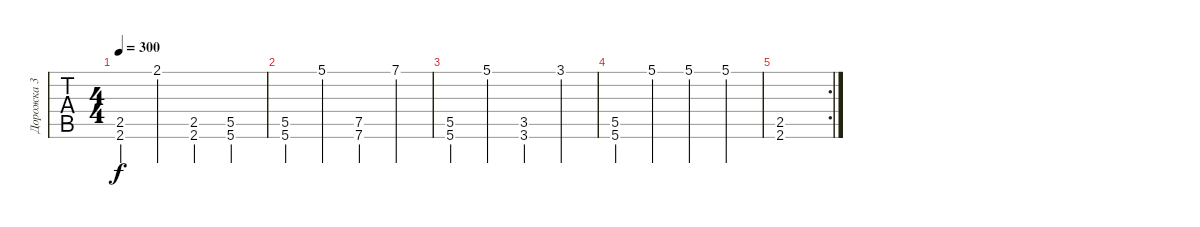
\track ("Дорожка 3" "Дорожка 3") {instrument distortionguitar}
\staff {tabs}
\tuning (E4 B3 G3 D3 A2 E2) {hide}
\ts (4 4)
\tempo 300
\clef g2
\ks c
(2.5 2.6).4{dy f} 2.1.4 (2.5 2.6).4 (5.5 5.6).4 |
(5.5 5.6).4 5.1.4 (7.5 7.6).4 7.1.4 |
(5.5 5.6).4 5.1.4 (3.5 3.6).4 3.1.4 |
(5.5 5.6).4 5.1.4 5.1.4 5.1.4 |
\rc 2
(2.5 2.6).1
